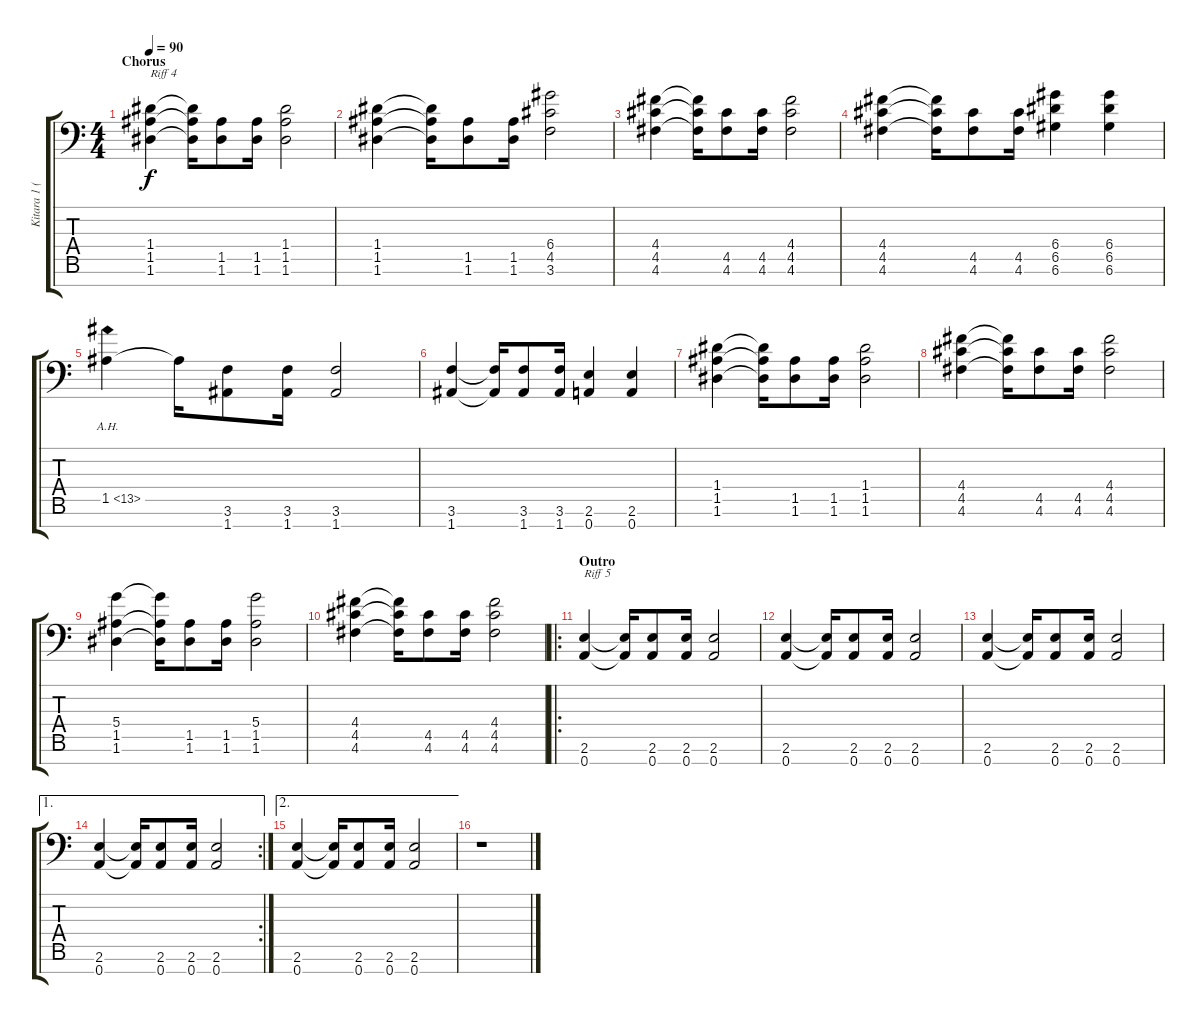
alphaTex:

\track ("Kitara 1 (Kuisma)" "Kitara 1 (") {instrument distortionguitar}
\staff {score tabs}
\tuning (E4 B3 G3 D3 A2 D2 A1) {hide}
\ts (4 4)
\section ("" "Chorus")
\tempo 90
\clef f4
\ks c
(1.4 1.5 1.6).4{txt "Riff 4" dy f} (1.4{t} 1.5{t} 1.6{t}).16 (1.5 1.6).8 (1.5 1.6).16 (1.4 1.5 1.6).2 |
(1.4 1.5 1.6).4 (1.4{t} 1.5{t} 1.6{t}).16 (1.5 1.6).8 (1.5 1.6).16 (6.4 4.5 3.6).2 |
(4.4 4.5 4.6).4 (4.4{t} 4.5{t} 4.6{t}).16 (4.5 4.6).8 (4.5 4.6).16 (4.4 4.5 4.6).2 |
(4.4 4.5 4.6).4 (4.4{t} 4.5{t} 4.6{t}).16 (4.5 4.6).8 (4.5 4.6).16 (6.4 6.5 6.6).4 (6.4 6.5 6.6).4 |
1.5{ah 12}.4 1.5{t}.16 (3.6 1.7).8 (3.6 1.7).16 (3.6 1.7).2 |
(3.6 1.7).4 (3.6{t} 1.7{t}).16 (3.6 1.7).8 (3.6 1.7).16 (2.6 0.7).4 (2.6 0.7).4 |
(1.4 1.5 1.6).4 (1.4{t} 1.5{t} 1.6{t}).16 (1.5 1.6).8 (1.5 1.6).16 (1.4 1.5 1.6).2 |
(4.4 4.5 4.6).4 (4.4{t} 4.5{t} 4.6{t}).16 (4.5 4.6).8 (4.5 4.6).16 (4.4 4.5 4.6).2 |
(5.4 1.5 1.6).4 (5.4{t} 1.5{t} 1.6{t}).16 (1.5 1.6).8 (1.5 1.6).16 (5.4 1.5 1.6).2 |
(4.4 4.5 4.6).4 (4.4{t} 4.5{t} 4.6{t}).16 (4.5 4.6).8 (4.5 4.6).16 (4.4 4.5 4.6).2 |
\ro
\section ("" "Outro")
(2.6 0.7).4{txt "Riff 5"} (2.6{t} 0.7{t}).16 (2.6 0.7).8 (2.6 0.7).16 (2.6 0.7).2 |
(2.6 0.7).4 (2.6{t} 0.7{t}).16 (2.6 0.7).8 (2.6 0.7).16 (2.6 0.7).2 |
(2.6 0.7).4 (2.6{t} 0.7{t}).16 (2.6 0.7).8 (2.6 0.7).16 (2.6 0.7).2 |
\ae 1
\rc 2
(2.6 0.7).4 (2.6{t} 0.7{t}).16 (2.6 0.7).8 (2.6 0.7).16 (2.6 0.7).2 |
\ae 2
(2.6 0.7).4 (2.6{t} 0.7{t}).16 (2.6 0.7).8 (2.6 0.7).16 (2.6 0.7).2 |
r.1
